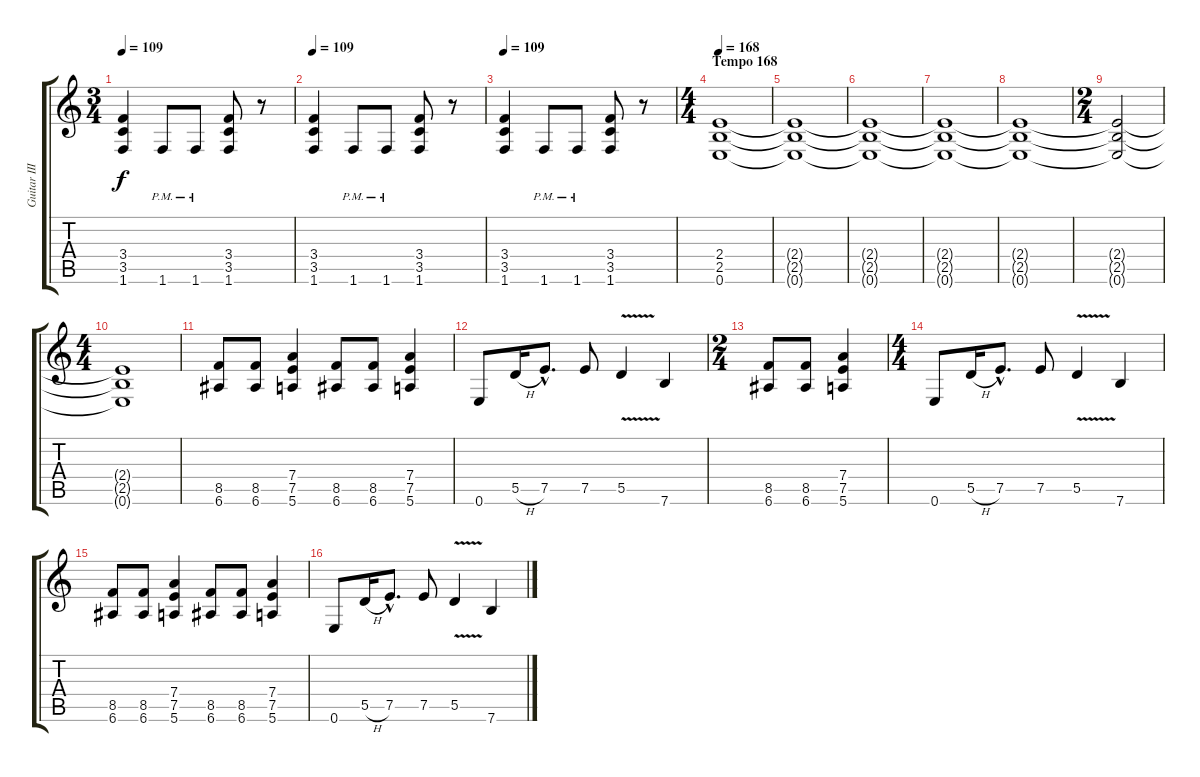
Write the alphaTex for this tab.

\track ("Guitar III Over/Dist" "Guitar III") {instrument distortionguitar}
\staff {score tabs}
\tuning (E4 B3 G3 D3 A2 E2) {hide}
\ts (3 4)
\tempo 109
\clef g2
\ks c
(3.4 3.5 1.6).4{dy f} 1.6{pm}.8 1.6{pm}.8 (3.4 3.5 1.6).8 r.8 |
\tempo 109
(3.4 3.5 1.6).4 1.6{pm}.8 1.6{pm}.8 (3.4 3.5 1.6).8 r.8 |
\tempo 109
(3.4 3.5 1.6).4 1.6{pm}.8 1.6{pm}.8 (3.4 3.5 1.6).8 r.8 |
\ts (4 4)
\section ("" "Tempo 168")
\tempo 168
(2.4 2.5 0.6).1{volume 14} |
(2.4{t} 2.5{t} 0.6{t}).1 |
(2.4{t} 2.5{t} 0.6{t}).1{volume 12} |
(2.4{t} 2.5{t} 0.6{t}).1 |
(2.4{t} 2.5{t} 0.6{t}).1{volume 10} |
\ts (2 4)
(2.4{t} 2.5{t} 0.6{t}).2 |
\ts (4 4)
(2.4{t} 2.5{t} 0.6{t}).1{volume 8} |
(8.5 6.6).8{volume 14} (8.5 6.6).8 (7.4 7.5 5.6).4 (8.5 6.6).8 (8.5 6.6).8 (7.4 7.5 5.6).4 |
0.6.8 5.5{h}.16 7.5{hac}.8{d} 7.5.8 5.5{v}.4 7.6.4 |
\ts (2 4)
(8.5 6.6).8 (8.5 6.6).8 (7.4 7.5 5.6).4 |
\ts (4 4)
0.6.8 5.5{h}.16 7.5{hac}.8{d} 7.5.8 5.5{v}.4 7.6.4 |
(8.5 6.6).8 (8.5 6.6).8 (7.4 7.5 5.6).4 (8.5 6.6).8 (8.5 6.6).8 (7.4 7.5 5.6).4 |
0.6.8 5.5{h}.16 7.5{hac}.8{d} 7.5.8 5.5{v}.4 7.6.4
